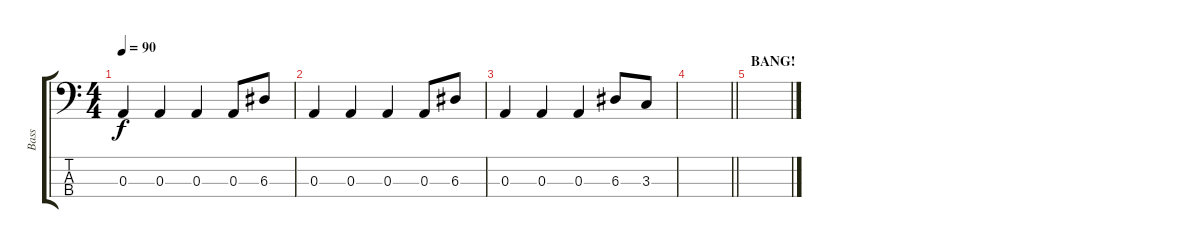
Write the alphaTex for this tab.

\track ("Bass" "Bass") {instrument electricbassfinger}
\staff {score tabs}
\tuning (G2 D2 A1 E1) {hide}
\ts (4 4)
\tempo 90
\clef f4
\ks c
0.3.4{dy f} 0.3.4 0.3.4 0.3.8 6.3.8 |
0.3.4 0.3.4 0.3.4 0.3.8 6.3.8 |
0.3.4 0.3.4 0.3.4 6.3.8 3.3.8 |
\barLineRight lightlight
|
\section ("" "BANG!")
